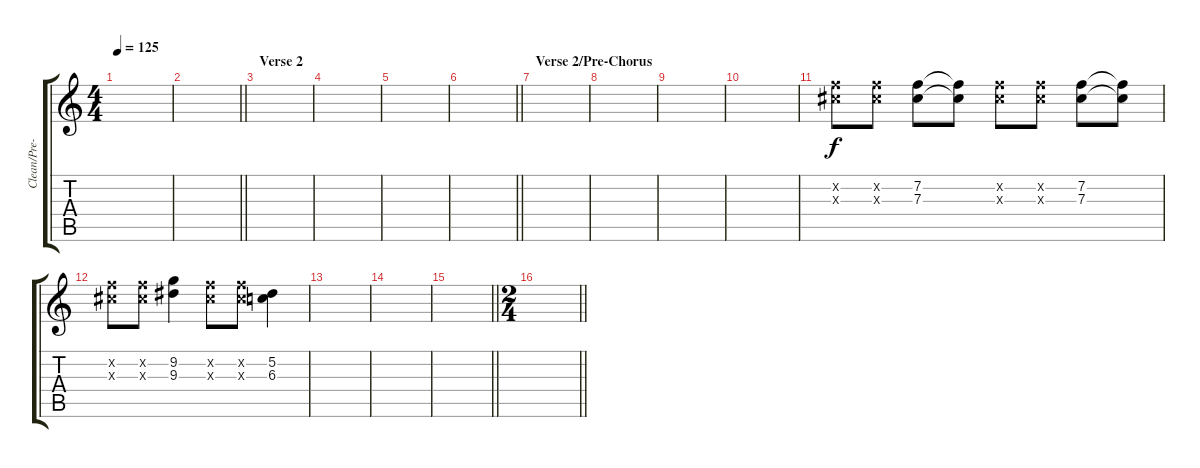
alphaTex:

\track ("Clean/Pre-Chorus/Backing Solo" "Clean/Pre-") {instrument acousticguitarsteel}
\staff {score tabs}
\tuning (Eb4 Bb3 Gb3 Db3 Ab2 Eb2) {hide}
\ts (4 4)
\tempo 125
\clef g2
\ks c
|
\barLineRight lightlight
|
\section ("" "Verse 2")
|
|
|
\barLineRight lightlight
|
\section ("" "Verse 2/Pre-Chorus")
|
|
|
|
(7.2{x} 7.3{x}).8{instrument overdrivenguitar} (7.2{x} 7.3{x}).8 (7.2 7.3).8 (7.2{t} 7.3{t}).8 (7.2{x} 7.3{x}).8 (7.2{x} 7.3{x}).8 (7.2 7.3).8 (7.2{t} 7.3{t}).8 |
(7.2{x} 7.3{x}).8 (7.2{x} 7.3{x}).8 (9.2 9.3).4 (7.2{x} 7.3{x}).8 (7.2{x} 7.3{x}).8 (5.2 6.3).4 |
|
|
\barLineRight lightlight
|
\ts (2 4)
\barLineRight lightlight
